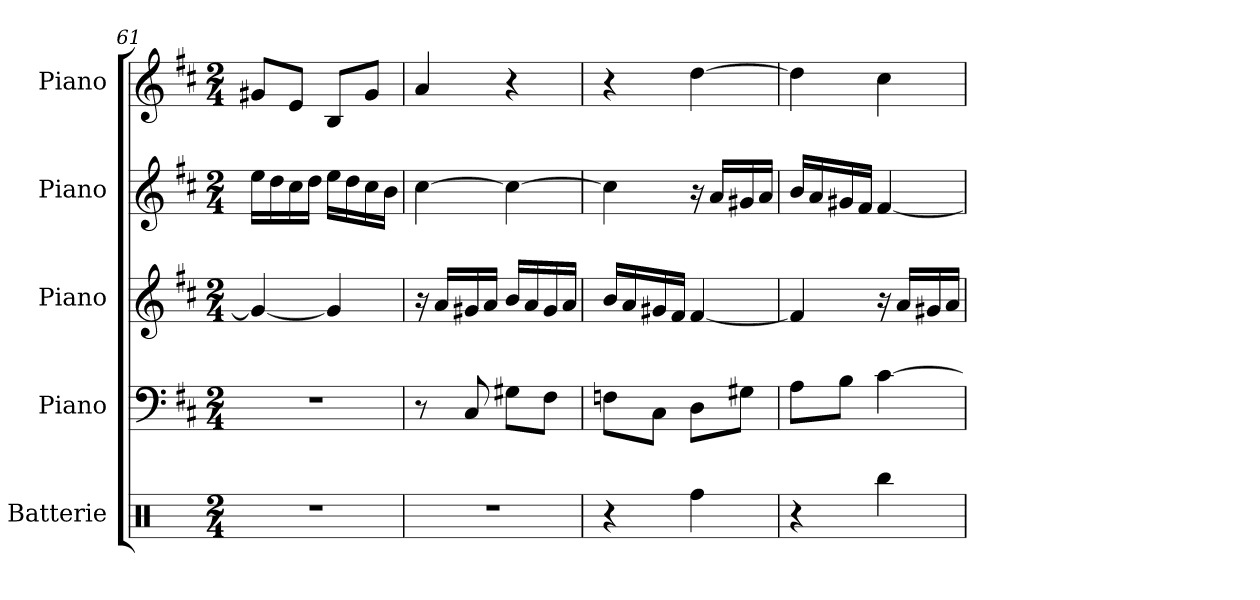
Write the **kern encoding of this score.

**kern	**kern	**kern	**kern	**kern
*part5	*part4	*part3	*part2	*part1
*staff5	*staff4	*staff3	*staff2	*staff1
*I"Batterie	*I"Piano	*I"Piano	*I"Piano	*I"Piano
*I'Batt.	*I'Pia.	*I'Pia.	*I'Pia.	*I'Pia.
*clefX	*clefF4	*clefG2	*clefG2	*clefG2
*k[]	*k[f#c#]	*k[f#c#]	*k[f#c#]	*k[f#c#]
*M2/4	*M2/4	*M2/4	*M2/4	*M2/4
=61	=61	=61	=61	=61
2r	2r	4g#/_	16ee\LL	8g#X/L
.	.	.	16dd\	.
.	.	.	16cc#\	8e/J
.	.	.	16dd\JJ	.
.	.	4g#/]	16ee\LL	8B/L
.	.	.	16dd\	.
.	.	.	16cc#\	8g#/J
.	.	.	16b\JJ	.
=62	=62	=62	=62	=62
2r	8r	16r	[4cc#\	4a/
.	.	16a/LL	.	.
.	8C#/	16g#X/	.	.
.	.	16a/JJ	.	.
.	8G#X\L	16b/LL	4cc#\_	4r
.	.	16a/	.	.
.	8F#\J	16g#/	.	.
.	.	16a/JJ	.	.
!!LO:PB:g=z
=63	=63	=63	=63	=63
4r	8Fn\L	16b/LL	4cc#\]	4r
.	.	16a/	.	.
.	8C#\J	16g#X/	.	.
.	.	16f#/JJ	.	.
4Rff\	8D\L	[4f#/	16r	[4dd\
.	.	.	16a/LL	.
.	8G#X\J	.	16g#X/	.
.	.	.	16a/JJ	.
=64	=64	=64	=64	=64
4r	8A\L	4f#/]	16b/LL	4dd\]
.	.	.	16a/	.
.	8B\J	.	16g#X/	.
.	.	.	16f#/JJ	.
4Rbb\	[4c#\	16r	[4f#/	4cc#\
.	.	16a/LL	.	.
.	.	16g#X/	.	.
.	.	16a/JJ	.	.
=	=	=	=	=
*-	*-	*-	*-	*-
